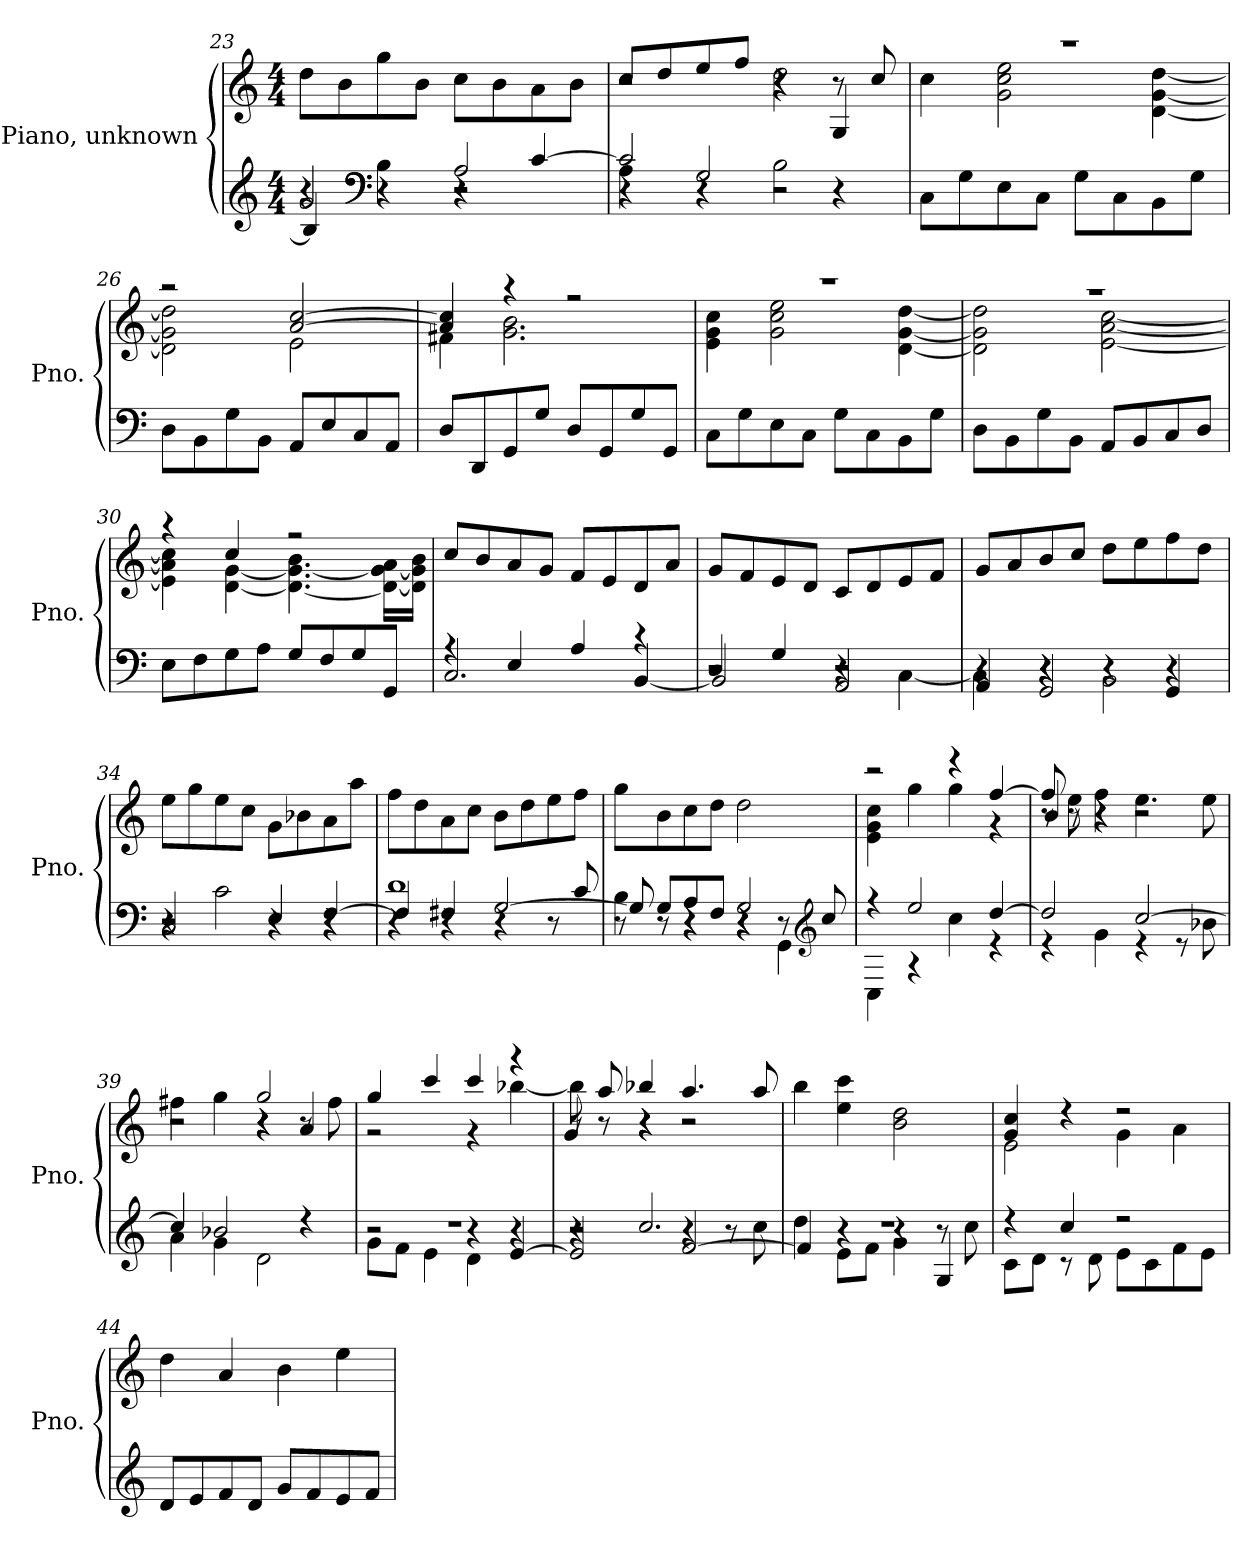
**kern	**kern
*part1	*part1
*staff2	*staff1
*I"Piano, unknown	*
*I'Pno.	*
*clefG2	*clefG2
*k[]	*k[]
*M4/4	*M4/4
=23	=23
*^	*
*	*^	*
2g/	4r	4B/]	8dd\L
.	.	.	8b\
*clefF4	*	*	*
.	4B\	4r	8gg\
.	.	.	8b\J
4r	2r	2A/	8cc\L
.	.	.	8b\
[4c/	.	.	8a\
.	.	.	8b\J
=24	=24	=24	=24
*	*	*	*^
*	*	*	*	*^
2c/]	4A\	4r	8cc/L	2r	2r
.	.	.	8dd/	.	.
.	4r	2G/	8ee/	.	.
.	.	.	8ff/J	.	.
2r	2B\	.	4r	2dd\	4r
.	.	4r	8r	.	4G/
.	.	.	8cc/	.	.
*v	*v	*v	*	*	*
*	*	*v	*v
=25	=25	=25
8C\L	1r	4cc\
8G\	.	.
8E\	.	2g\ 2cc\ 2ee\
8C\J	.	.
8G\L	.	.
8C\	.	.
8BB\	.	[4d\ [4g\ [4dd\
8G\J	.	.
!!LO:PB:g=z	!!
=26	=26	=26
8D\L	2r	2d\] 2g\] 2dd\]
8BB\	.	.
8G\	.	.
8BB\J	.	.
8AA/L	[2a/ [2cc/	2e\
8E/	.	.
8C/	.	.
8AA/J	.	.
=27	=27	=27
8D/L	4a/] 4cc/]	4f#X\
8DD/	.	.
8GG/	4r	2.g\ 2.b\
8G/J	.	.
8D/L	2r	.
8GG/	.	.
8G/	.	.
8GG/J	.	.
=28	=28	=28
8C\L	1r	4e\ 4g\ 4cc\
8G\	.	.
8E\	.	2g\ 2cc\ 2ee\
8C\J	.	.
8G\L	.	.
8C\	.	.
8BB\	.	[4d\ [4g\ [4dd\
8G\J	.	.
=29	=29	=29
8D\L	1r	2d\] 2g\] 2dd\]
8BB\	.	.
8G\	.	.
8BB\J	.	.
8AA/L	.	[2e\ [2a\ [2cc\
8BB/	.	.
8C/	.	.
8D/J	.	.
=30	=30	=30
8E\L	4r	4e\] 4a\] 4cc\]
8F\	.	.
8G\	4cc/	[4d\ [4g\
8A\J	.	.
8G/L	2r	4.d\_ 4.g\_ 4.b\
8F/	.	.
8G/	.	.
8GG/J	.	16d\_ 16g\_ 16a\LL
.	.	16d\] 16g\] 16b\JJ
*	*v	*v
!!LO:LB:g=z
=31	=31
*^	*
4r	2.C/	8cc/L
.	.	8b/
4E/	.	8a/
.	.	8g/J
4A/	.	8f/L
.	.	8e/
4r	[4BB/	8d/
.	.	8a/J
=32	=32	=32
*	*^	*
4D/	2r	2BB/]	8g/L
.	.	.	8f/
4G/	.	.	8e/
.	.	.	8d/J
2r	4r	2AA/	8c/L
.	.	.	8d/
.	[4C\	.	8e/
.	.	.	8f/J
=33	=33	=33	=33
4AA/	4C\]	4r	8g/L
.	.	.	8a/
4r	4r	2GG/	8b/
.	.	.	8cc/J
4r	2BB\	.	8dd\L
.	.	.	8ee\
4GG/	.	4r	8ff\
.	.	.	8dd\J
=34	=34	=34	=34
2r	4r	2C/	8ee\L
.	.	.	8gg\
.	2c\	.	8ee\
.	.	.	8cc\J
4E/	.	4r	8g\L
.	.	.	8b-X\
4r	4r	[4F/	8a\
.	.	.	8aa\J
=35	=35	=35	=35
4r	1d	4F/]	8ff\L
.	.	.	8dd\
4F#X/	.	4r	8a\
.	.	.	8cc\J
4r	.	[2G/	8b\L
.	.	.	8dd\
8r	.	.	8ee\
8c/	.	.	8ff\J
!!LO:LB:g=z
=36	=36	=36	=36
8r	4B\	8G/]	8gg\L
8G/L	.	8r	8b\
8A/	4r	4r	8cc\
8F/J	.	.	8dd\J
4r	4r	2G/	2dd\
8r	4GG\	.	.
*clefG2	*	*	*
8cc/	.	.	.
*	*v	*v	*
=37	=37	=37
*	*	*^
4r	4C\	2r	4e\ 4g\ 4cc\
2ee/	4r	.	4gg\
.	4cc\	4r	4gg\
[4dd/	4r	[4ff/	4r
=38	=38	=38	=38
*	*	*	*^
2dd/]	4r	8ff/]	8r	4b/
.	.	8r	8ee\	.
.	4g\	4r	4ff\	4r
[2cc/	4r	2r	4.ee\	2r
.	8r	.	.	.
.	8b-X\	.	8ee\	.
=39	=39	=39	=39	=39
4cc/]	4a\	2r	4ff#X\	2r
2b-X/	4g\	.	4gg\	.
.	2d\	2gg/	4r	4r
4r	.	.	8r	4a/
.	.	.	8ff#\	.
*	*	*	*v	*v
=40	=40	=40	=40
*	*^	*	*
1r	8g\L	2r	4gg/	2r
.	8f\J	.	.	.
.	4e\	.	4ccc/	.
.	4d\	4r	4ccc/	4r
.	4r	[4e/	4r	[4bb-X\
!!LO:LB:g=z
=41	=41	=41	=41	=41
*	*	*	*	*^
4r	2r	2e/]	8r	8bb-\]	4g/
.	.	.	8aa/	8r	.
2.cc/	.	.	4bb-X/	4r	4r
.	4r	[2f/	4.aa/	2r	2r
.	8r	.	.	.	.
.	8cc\	.	8aa/	.	.
*	*	*	*v	*v	*v
=42	=42	=42	=42
1r	4dd\	4f/]	4bb\
.	8e\L	4r	4ee\ 4ccc\
.	8f\J	.	.
.	4g\	4r	2b\ 2dd\
.	8r	4G/	.
.	8cc\	.	.
*	*v	*v	*
=43	=43	=43
*	*	*^
4r	8c\L	4g/ 4cc/	2e\
.	8d\J	.	.
4cc/	8r	4r	.
.	8d\	.	.
2r	8e\L	2r	4g\
.	8c\	.	.
.	8f\	.	4a\
.	8e\J	.	.
*v	*v	*	*
*	*v	*v
=44	=44
8d/L	4dd\
8e/	.
8f/	4a/
8d/J	.
8g/L	4b\
8f/	.
8e/	4ee\
8f/J	.
=	=
*-	*-
